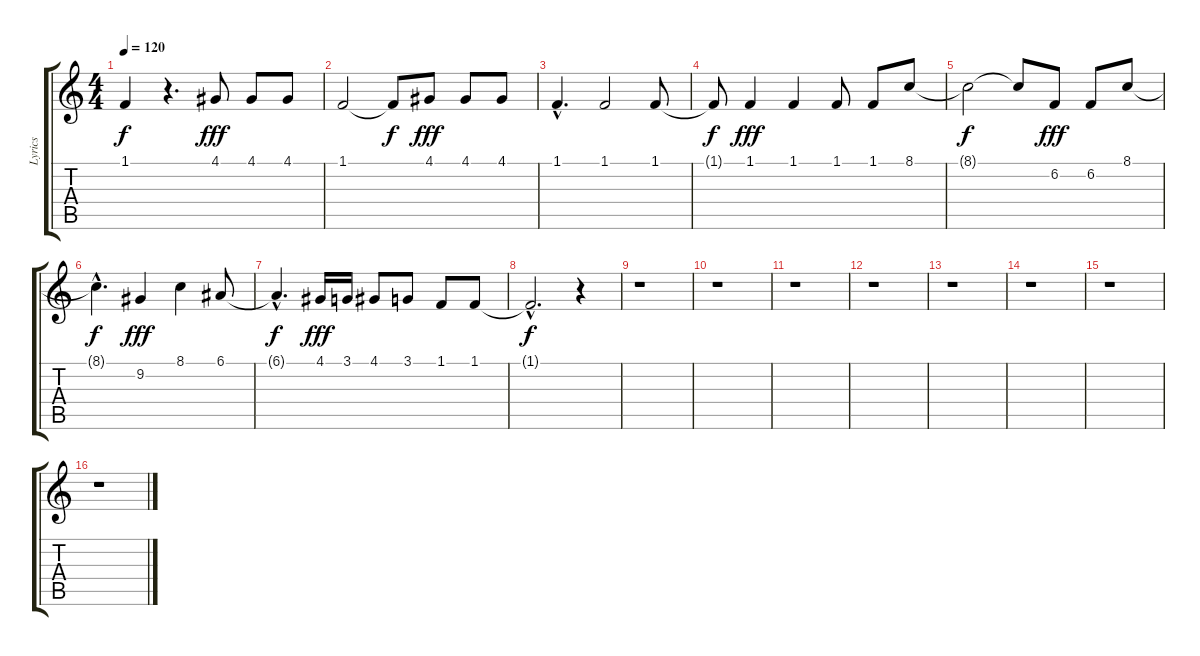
\track ("Lyrics" "Lyrics") {instrument lead2sawtooth}
\staff {score tabs}
\tuning (E4 B3 G3 D3 A2 E2) {hide}
\ts (4 4)
\tempo 120
\clef g2
\ks c
1.1{t}.4{dy f} r.4{d} 4.1.8{dy fff} 4.1.8 4.1.8 |
1.1.2 1.1{t}.8{dy f} 4.1.8{dy fff} 4.1.8 4.1.8 |
1.1{hac}.4{d} 1.1.2 1.1.8 |
1.1{t}.8{dy f} 1.1.4{dy fff} 1.1.4 1.1.8 1.1.8 8.1.8 |
8.1{t}.2{dy f} 8.1{t}.8 6.2.8{dy fff} 6.2.8 8.1.8 |
8.1{hac t}.4{d dy f} 9.2.4{dy fff} 8.1.4 6.1.8 |
6.1{hac t}.4{d dy f} 4.1.16{dy fff} 3.1.16 4.1.8 3.1.8 1.1.8 1.1.8 |
1.1{hac t}.2{d dy f} r.4 |
r.1 |
r.1 |
r.1 |
r.1 |
r.1 |
r.1 |
r.1 |
r.1
